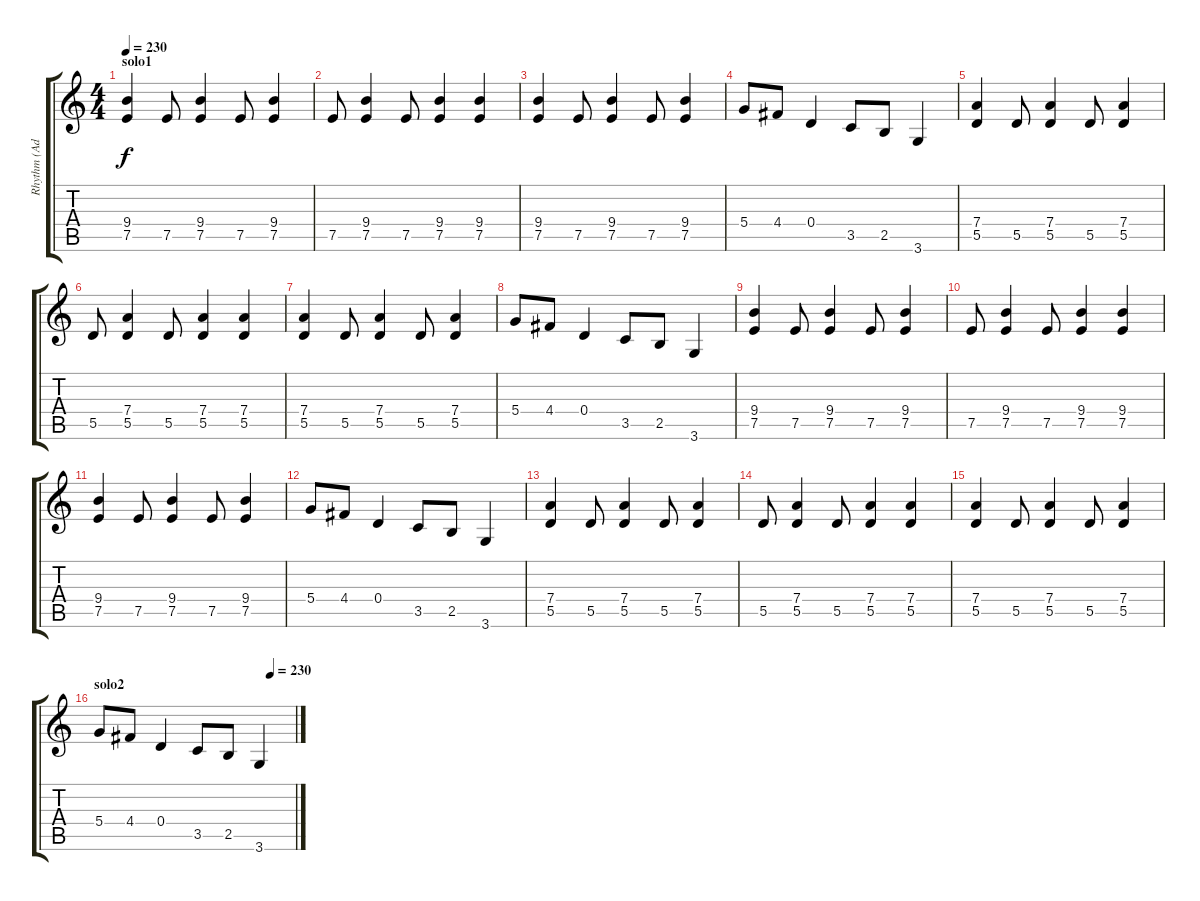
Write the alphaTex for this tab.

\track ("Rhythm (Adrian)" "Rhythm (Ad") {instrument distortionguitar}
\staff {score tabs}
\tuning (E4 B3 G3 D3 A2 E2) {hide}
\ts (4 4)
\section ("" "solo1")
\tempo 230
\clef g2
\ks c
(9.4 7.5).4{dy f} 7.5.8 (9.4 7.5).4 7.5.8 (9.4 7.5).4 |
7.5.8 (9.4 7.5).4 7.5.8 (9.4 7.5).4 (9.4 7.5).4 |
(9.4 7.5).4 7.5.8 (9.4 7.5).4 7.5.8 (9.4 7.5).4 |
5.4.8 4.4.8 0.4.4 3.5.8 2.5.8 3.6.4 |
(7.4 5.5).4 5.5.8 (7.4 5.5).4 5.5.8 (7.4 5.5).4 |
5.5.8 (7.4 5.5).4 5.5.8 (7.4 5.5).4 (7.4 5.5).4 |
(7.4 5.5).4 5.5.8 (7.4 5.5).4 5.5.8 (7.4 5.5).4 |
5.4.8 4.4.8 0.4.4 3.5.8 2.5.8 3.6.4 |
(9.4 7.5).4 7.5.8 (9.4 7.5).4 7.5.8 (9.4 7.5).4 |
7.5.8 (9.4 7.5).4 7.5.8 (9.4 7.5).4 (9.4 7.5).4 |
(9.4 7.5).4 7.5.8 (9.4 7.5).4 7.5.8 (9.4 7.5).4 |
5.4.8 4.4.8 0.4.4 3.5.8 2.5.8 3.6.4 |
(7.4 5.5).4 5.5.8 (7.4 5.5).4 5.5.8 (7.4 5.5).4 |
5.5.8 (7.4 5.5).4 5.5.8 (7.4 5.5).4 (7.4 5.5).4 |
(7.4 5.5).4 5.5.8 (7.4 5.5).4 5.5.8 (7.4 5.5).4 |
\section ("" "solo2")
\tempo (230 0.875)
5.4.8 4.4.8 0.4.4 3.5.8 2.5.8 3.6.4
